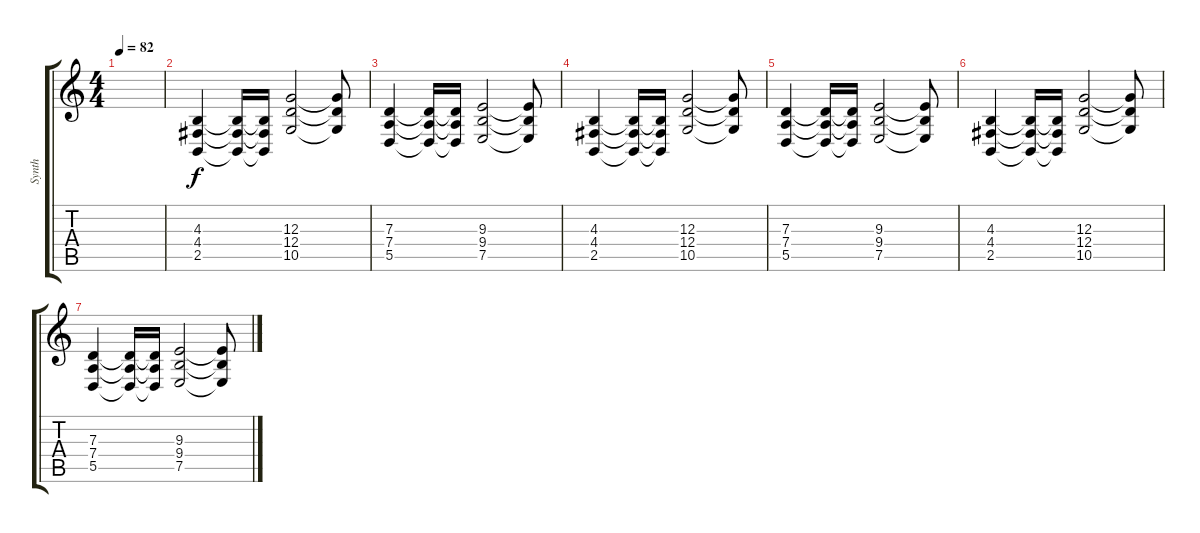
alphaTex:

\track ("Synth" "Synth") {instrument stringensemble1}
\staff {score tabs}
\tuning (E4 B3 G3 D3 A2 E2) {hide}
\ts (4 4)
\tempo 82
\clef g2
\ks c
|
(4.3 4.4 2.5).4{volume 14 instrument stringensemble1} (4.3{t} 4.4{t} 2.5{t}).16 (4.3{t} 4.4{t} 2.5{t}).16 (12.3 12.4 10.5).2 (12.3{t} 12.4{t} 10.5{t}).8 |
(7.3 7.4 5.5).4 (7.3{t} 7.4{t} 5.5{t}).16 (7.3{t} 7.4{t} 5.5{t}).16 (9.3 9.4 7.5).2 (9.3{t} 9.4{t} 7.5{t}).8 |
(4.3 4.4 2.5).4 (4.3{t} 4.4{t} 2.5{t}).16 (4.3{t} 4.4{t} 2.5{t}).16 (12.3 12.4 10.5).2 (12.3{t} 12.4{t} 10.5{t}).8 |
(7.3 7.4 5.5).4 (7.3{t} 7.4{t} 5.5{t}).16 (7.3{t} 7.4{t} 5.5{t}).16 (9.3 9.4 7.5).2 (9.3{t} 9.4{t} 7.5{t}).8 |
(4.3 4.4 2.5).4 (4.3{t} 4.4{t} 2.5{t}).16 (4.3{t} 4.4{t} 2.5{t}).16 (12.3 12.4 10.5).2 (12.3{t} 12.4{t} 10.5{t}).8 |
(7.3 7.4 5.5).4 (7.3{t} 7.4{t} 5.5{t}).16 (7.3{t} 7.4{t} 5.5{t}).16 (9.3 9.4 7.5).2 (9.3{t} 9.4{t} 7.5{t}).8
